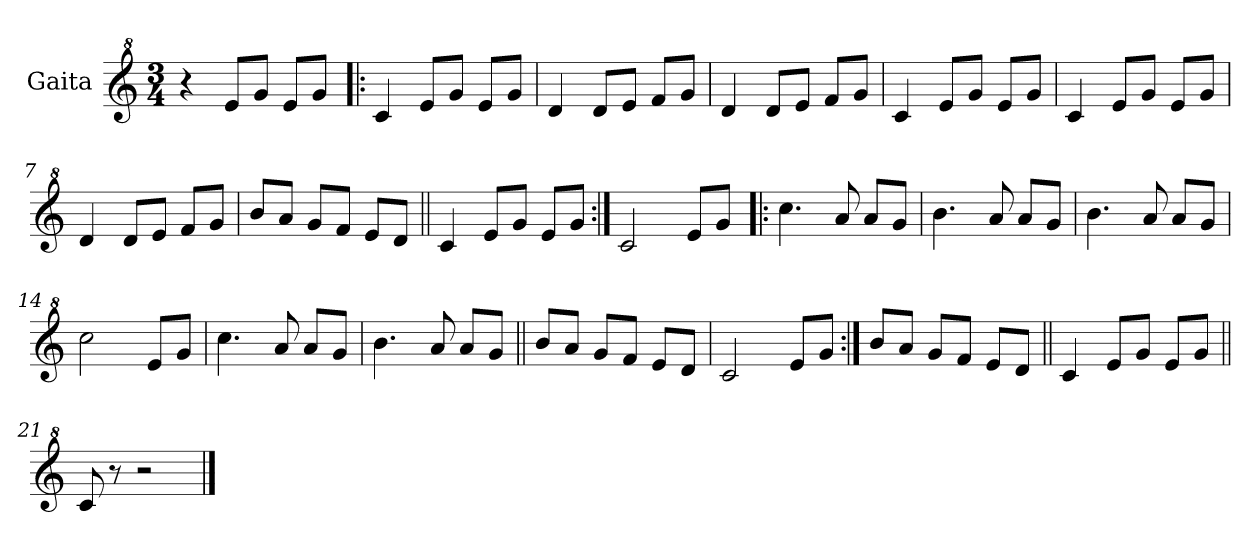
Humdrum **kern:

**kern
*part1
*staff1
*I"Gaita
*clefG^2
*k[]
*M3/4
*MM170
=1
4r
8ee/L
8gg/J
8ee/L
8gg/J
=2!|:
4cc/
8ee/L
8gg/J
8ee/L
8gg/J
=3
4dd/
8dd/L
8ee/J
8ff/L
8gg/J
=4
4dd/
8dd/L
8ee/J
8ff/L
8gg/J
=5
4cc/
8ee/L
8gg/J
8ee/L
8gg/J
=6
4cc/
8ee/L
8gg/J
8ee/L
8gg/J
=7
4dd/
8dd/L
8ee/J
8ff/L
8gg/J
=8
8bb/L
8aa/J
8gg/L
8ff/J
8ee/L
8dd/J
!!LO:LB:g=z
=9||
4cc/
8ee/L
8gg/J
8ee/L
8gg/J
=10:|!
2cc/
8ee/L
8gg/J
=11!|:
4.ccc\
8aa/
8aa/L
8gg/J
=12
4.bb\
8aa/
8aa/L
8gg/J
=13
4.bb\
8aa/
8aa/L
8gg/J
=14
2ccc\
8ee/L
8gg/J
=15
4.ccc\
8aa/
8aa/L
8gg/J
=16
4.bb\
8aa/
8aa/L
8gg/J
!!LO:LB:g=z
=17||
8bb/L
8aa/J
8gg/L
8ff/J
8ee/L
8dd/J
=18
2cc/
8ee/L
8gg/J
=19:|!
8bb/L
8aa/J
8gg/L
8ff/J
8ee/L
8dd/J
=20||
4cc/
8ee/L
8gg/J
8ee/L
8gg/J
=21||
8cc/
8r
2r
==
*-
